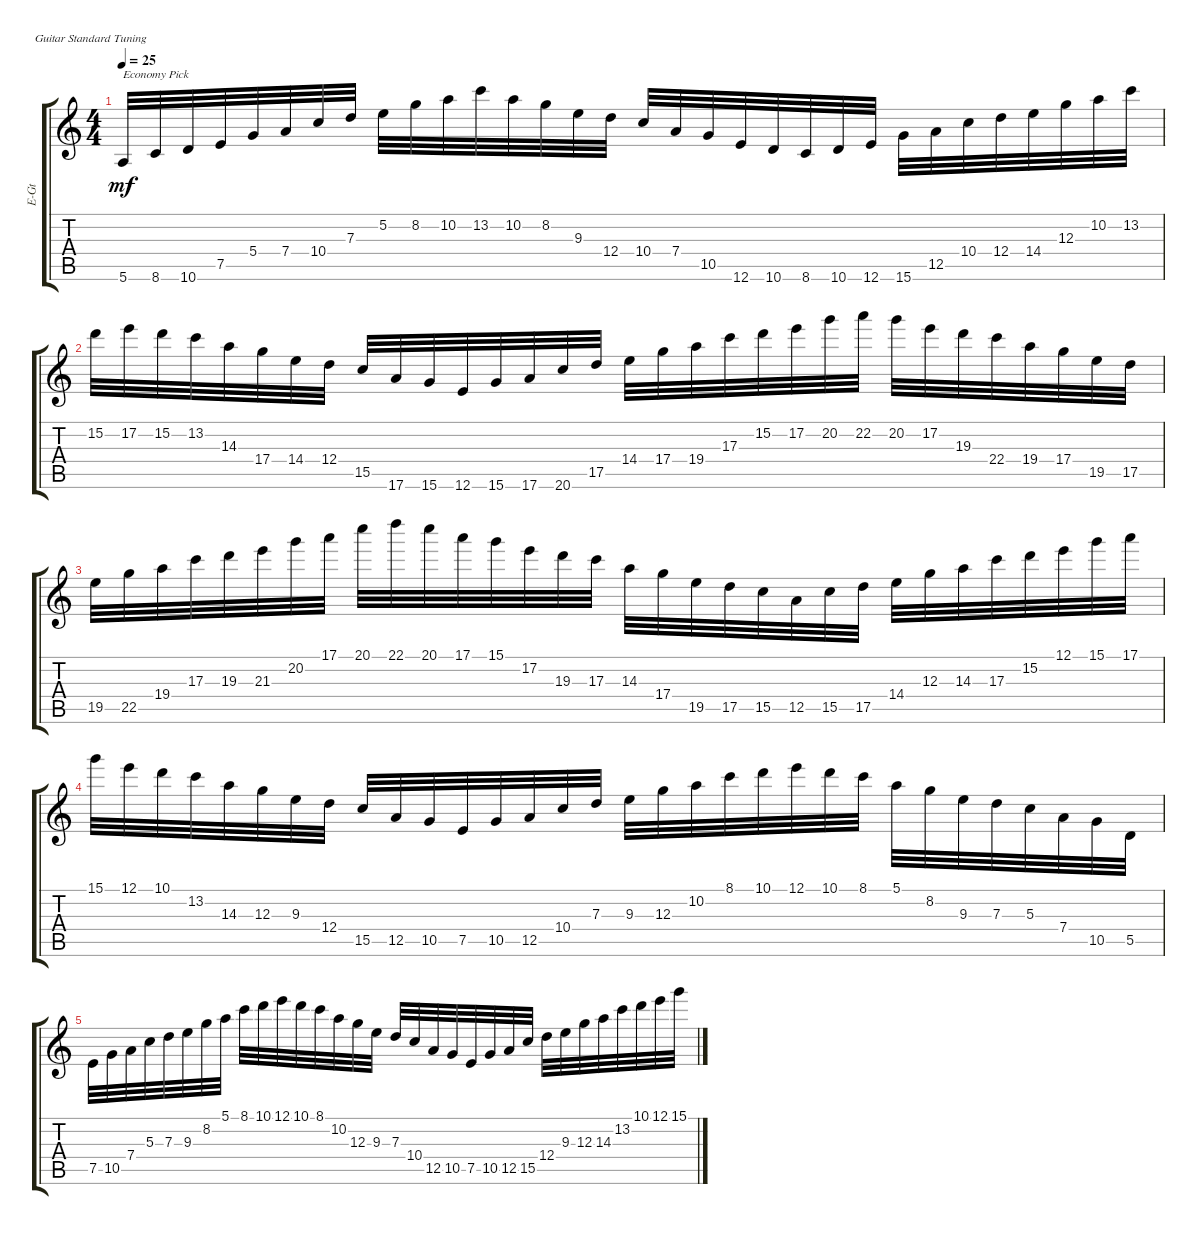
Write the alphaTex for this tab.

\defaultSystemsLayout 4
\bracketExtendMode groupsimilarinstruments
\otherSystemsTrackNameOrientation horizontal
\track ("Electric Guitar" "E-Gt") {instrument overdrivenguitar}
\staff {score tabs}
\tuning (E4 B3 G3 D3 A2 E2)
\ts (4 4)
\tempo 25
\clef g2
\ks c
5.6.32{txt "Economy Pick" dy mf instrument overdrivenguitar beam Up} 8.6.32{beam Up} 10.6.32{beam Up} 7.5.32{beam Up} 5.4.32{beam Up} 7.4.32{beam Up} 10.4.32{beam Up} 7.3.32{beam Up} 5.2.32{beam Down} 8.2.32{beam Down} 10.2.32{beam Down} 13.2.32{beam Down} 10.2.32{beam Down} 8.2.32{beam Down} 9.3.32{beam Down} 12.4.32{beam Down} 10.4.32{beam Up} 7.4.32{beam Up} 10.5.32{beam Up} 12.6.32{beam Up} 10.6.32{beam Up} 8.6.32{beam Up} 10.6.32{beam Up} 12.6.32{beam Up} 15.6.32{beam Down} 12.5.32{beam Down} 10.4.32{beam Down} 12.4.32{beam Down} 14.4.32{beam Down} 12.3.32{beam Down} 10.2.32{beam Down} 13.2.32{beam Down} |
15.2.32{beam Down} 17.2.32{beam Down} 15.2.32{beam Down} 13.2.32{beam Down} 14.3.32{beam Down} 17.4.32{beam Down} 14.4.32{beam Down} 12.4.32{beam Down} 15.5.32{beam Up} 17.6.32{beam Up} 15.6.32{beam Up} 12.6.32{beam Up} 15.6.32{beam Up} 17.6.32{beam Up} 20.6.32{beam Up} 17.5.32{beam Up} 14.4.32{beam Down} 17.4.32{beam Down} 19.4.32{beam Down} 17.3.32{beam Down} 15.2.32{beam Down} 17.2.32{beam Down} 20.2.32{beam Down} 22.2.32{beam Down} 20.2.32{beam Down} 17.2.32{beam Down} 19.3.32{beam Down} 22.4.32{beam Down} 19.4.32{beam Down} 17.4.32{beam Down} 19.5.32{beam Down} 17.5.32{beam Down} |
19.5.32{beam Down} 22.5.32{beam Down} 19.4.32{beam Down} 17.3.32{beam Down} 19.3.32{beam Down} 21.3.32{beam Down} 20.2.32{beam Down} 17.1.32{beam Down} 20.1.32{beam Down} 22.1.32{beam Down} 20.1.32{beam Down} 17.1.32{beam Down} 15.1.32{beam Down} 17.2.32{beam Down} 19.3.32{beam Down} 17.3.32{beam Down} 14.3.32{beam Down} 17.4.32{beam Down} 19.5.32{beam Down} 17.5.32{beam Down} 15.5.32{beam Down} 12.5.32{beam Down} 15.5.32{beam Down} 17.5.32{beam Down} 14.4.32{beam Down} 12.3.32{beam Down} 14.3.32{beam Down} 17.3.32{beam Down} 15.2.32{beam Down} 12.1.32{beam Down} 15.1.32{beam Down} 17.1.32{beam Down} |
15.1.32{beam Down} 12.1.32{beam Down} 10.1.32{beam Down} 13.2.32{beam Down} 14.3.32{beam Down} 12.3.32{beam Down} 9.3.32{beam Down} 12.4.32{beam Down} 15.5.32{beam Up} 12.5.32{beam Up} 10.5.32{beam Up} 7.5.32{beam Up} 10.5.32{beam Up} 12.5.32{beam Up} 10.4.32{beam Up} 7.3.32{beam Up} 9.3.32{beam Down} 12.3.32{beam Down} 10.2.32{beam Down} 8.1.32{beam Down} 10.1.32{beam Down} 12.1.32{beam Down} 10.1.32{beam Down} 8.1.32{beam Down} 5.1.32{beam Down} 8.2.32{beam Down} 9.3.32{beam Down} 7.3.32{beam Down} 5.3.32{beam Down} 7.4.32{beam Down} 10.5.32{beam Down} 5.5.32{beam Down} |
7.5.32{beam Down} 10.5.32{beam Down} 7.4.32{beam Down} 5.3.32{beam Down} 7.3.32{beam Down} 9.3.32{beam Down} 8.2.32{beam Down} 5.1.32{beam Down} 8.1.32{beam Down} 10.1.32{beam Down} 12.1.32{beam Down} 10.1.32{beam Down} 8.1.32{beam Down} 10.2.32{beam Down} 12.3.32{beam Down} 9.3.32{beam Down} 7.3.32{beam Up} 10.4.32{beam Up} 12.5.32{beam Up} 10.5.32{beam Up} 7.5.32{beam Up} 10.5.32{beam Up} 12.5.32{beam Up} 15.5.32{beam Up} 12.4.32{beam Down} 9.3.32{beam Down} 12.3.32{beam Down} 14.3.32{beam Down} 13.2.32{beam Down} 10.1.32{beam Down} 12.1.32{beam Down} 15.1.32{beam Down}
